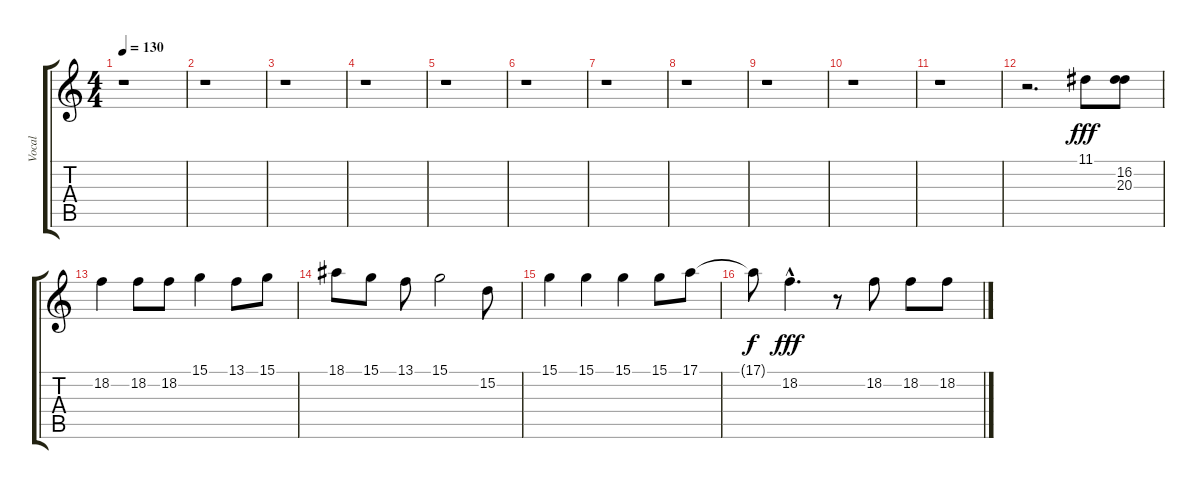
\track ("Vocal" "Vocal") {instrument englishhorn}
\staff {score tabs}
\tuning (E4 B3 G3 D3 A2 E2) {hide}
\ts (4 4)
\tempo 130
\clef g2
\ks c
r.1{dy fff instrument englishhorn} |
r.1 |
r.1 |
r.1 |
r.1 |
r.1 |
r.1 |
r.1 |
r.1 |
r.1 |
r.1 |
r.2{d} 11.1.8 (16.2 20.3).8 |
18.2.4 18.2.8 18.2.8 15.1.4 13.1.8 15.1.8 |
18.1.8 15.1.8 13.1.8 15.1.2 15.2.8 |
15.1.4 15.1.4 15.1.4 15.1.8 17.1.8 |
17.1{t}.8{dy f} 18.2{hac}.4{d dy fff} r.8 18.2.8 18.2.8 18.2.8
